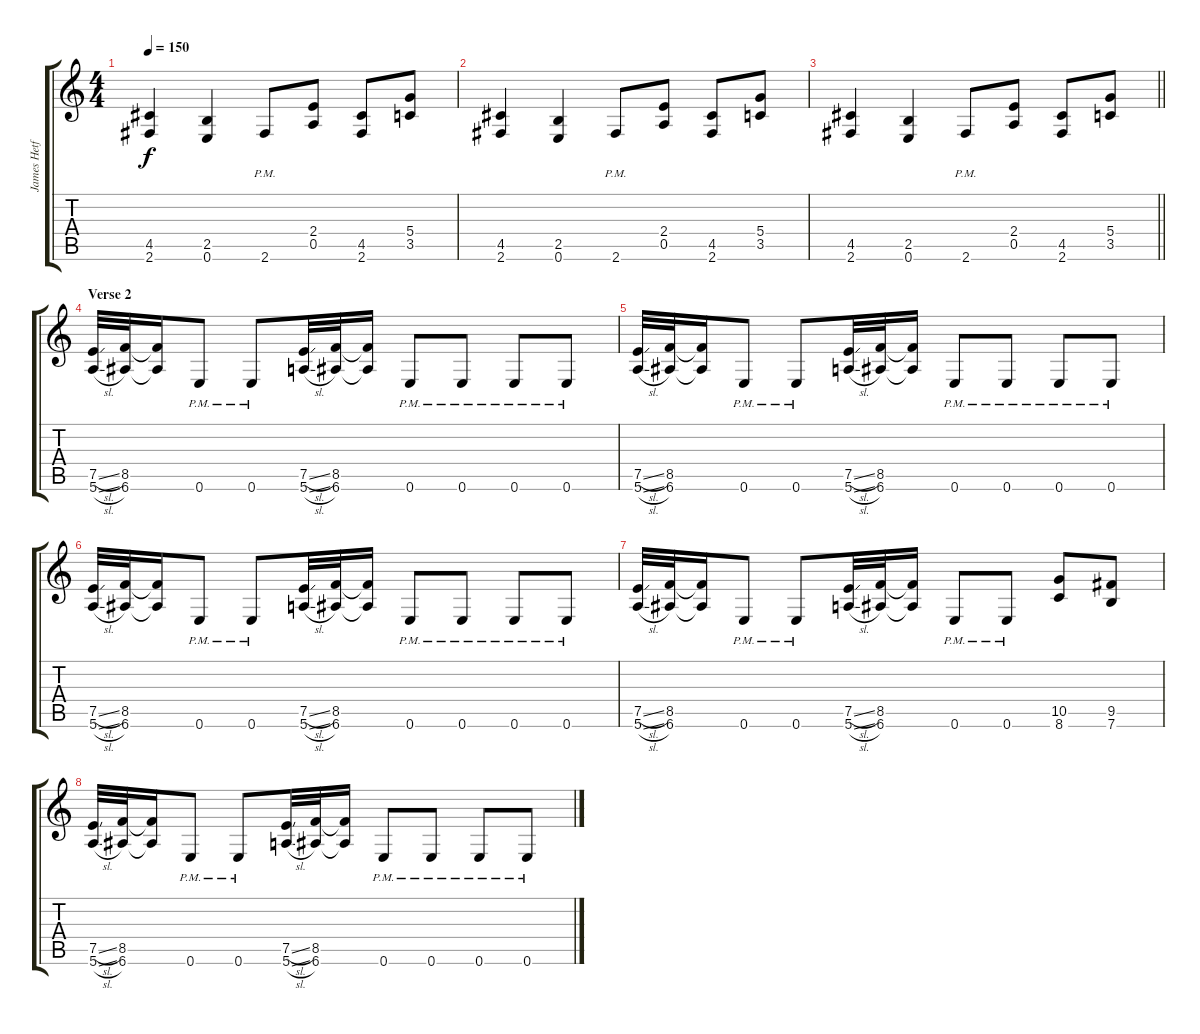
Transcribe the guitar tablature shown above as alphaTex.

\track ("James Hetfield" "James Hetf") {instrument distortionguitar}
\staff {score tabs}
\tuning (E4 B3 G3 D3 A2 E2) {hide}
\ts (4 4)
\tempo 150
\clef g2
\ks c
(4.5 2.6).4{dy f} (2.5 0.6).4 2.6{pm}.8 (2.4 0.5).8 (4.5 2.6).8 (5.4 3.5).8 |
(4.5 2.6).4 (2.5 0.6).4 2.6{pm}.8 (2.4 0.5).8 (4.5 2.6).8 (5.4 3.5).8 |
\barLineRight lightlight
(4.5 2.6).4 (2.5 0.6).4 2.6{pm}.8 (2.4 0.5).8 (4.5 2.6).8 (5.4 3.5).8 |
\section ("" "Verse 2")
(7.5{sl} 5.6{sl}).32 (8.5 6.6).32 (8.5{t} 6.6{t}).16 0.6{pm}.8 0.6{pm}.8 (7.5{sl} 5.6{sl}).32 (8.5 6.6).32 (8.5{t} 6.6{t}).16 0.6{pm}.8 0.6{pm}.8 0.6{pm}.8 0.6{pm}.8 |
(7.5{sl} 5.6{sl}).32 (8.5 6.6).32 (8.5{t} 6.6{t}).16 0.6{pm}.8 0.6{pm}.8 (7.5{sl} 5.6{sl}).32 (8.5 6.6).32 (8.5{t} 6.6{t}).16 0.6{pm}.8 0.6{pm}.8 0.6{pm}.8 0.6{pm}.8 |
(7.5{sl} 5.6{sl}).32 (8.5 6.6).32 (8.5{t} 6.6{t}).16 0.6{pm}.8 0.6{pm}.8 (7.5{sl} 5.6{sl}).32 (8.5 6.6).32 (8.5{t} 6.6{t}).16 0.6{pm}.8 0.6{pm}.8 0.6{pm}.8 0.6{pm}.8 |
(7.5{sl} 5.6{sl}).32 (8.5 6.6).32 (8.5{t} 6.6{t}).16 0.6{pm}.8 0.6{pm}.8 (7.5{sl} 5.6{sl}).32 (8.5 6.6).32 (8.5{t} 6.6{t}).16 0.6{pm}.8 0.6{pm}.8 (10.5 8.6).8 (9.5 7.6).8 |
(7.5{sl} 5.6{sl}).32 (8.5 6.6).32 (8.5{t} 6.6{t}).16 0.6{pm}.8 0.6{pm}.8 (7.5{sl} 5.6{sl}).32 (8.5 6.6).32 (8.5{t} 6.6{t}).16 0.6{pm}.8 0.6{pm}.8 0.6{pm}.8 0.6{pm}.8
